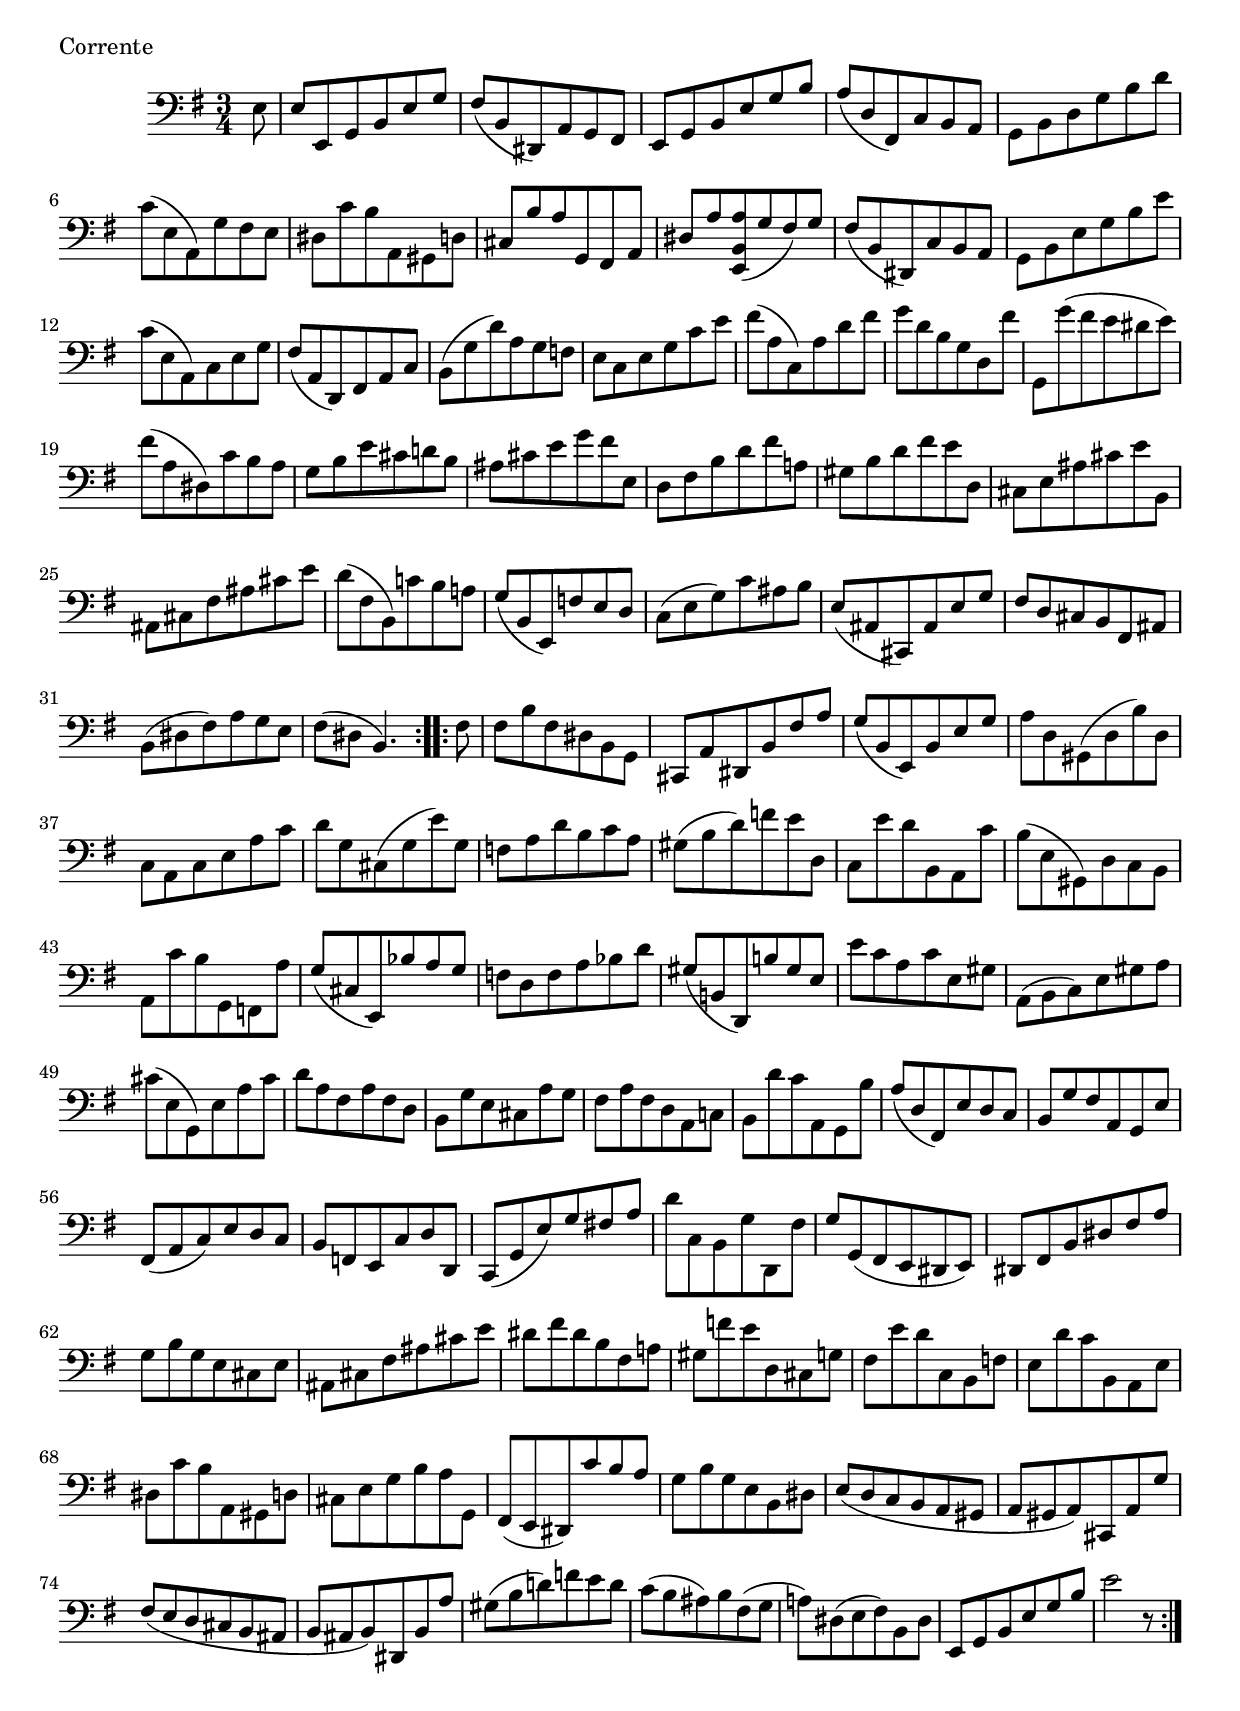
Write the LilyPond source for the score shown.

\version "1.4.0"

% J.S. Bach, Partita I for solo violin, BWV 1002
%
% 3rd movement, Corrente

\version "1.4.0"

iiiA = \notes {
  b'8  |
  % 1
  b'8  b8  d'8  fis'8  b'8  d''8  |
  % 2
  cis''8(  fis'8  )ais8  e'8  d'8  cis'8  |
  % 3
  b8  d'8  fis'8  b'8  d''8  fis''8  |
  % 4
  e''8(  a'8  )cis'8  g'8  fis'8  e'8  |
  % 5
  d'8  fis'8  a'8  d''8  fis''8  a''8  |
  % 6
  g''8(  b'8  )e'8  d''8  cis''8  b'8  |
  % 7
  ais'8  g''8  fis''8  e'8  dis'8  a'8  |
  % 8
  gis'8  fis''8  e''  d'8  cis'8  e'8  |
  % 9
  ais'8  e''8  <b( fis' e''>  d''8  )cis''8  d''8  |
  % 10
  cis''8(  fis'8  )ais8  g'8  fis'8  e'8  |
  % 11
  d'8  fis'8  b'8  d''8  fis''8  b''8  |
  % 12
  g''8(  b'8  )e'8  g'8  b'8  d''8  |
  % 13
  cis''8(  e'8  )a8  cis'8  e'8  g'8  |
  % 14
  fis'8(  d''8  )a''8  e''8  d''8  c''8  |
  % 15
  b'8  g'8  b'8  d''8  g''8  b''8  |
  % 16
  cis'''8(  e''8)  g'8  e''8  a''8  cis'''8  |
  % 17
  d'''8  a''8  fis''8  d''8  a'8  cis'''8  |
  % 18
  d'8  d'''8(  cis'''8  b''8  ais''8  )b''8  |
  % 19
  cis'''8(  e''8  )ais'8  g''8  fis''8  e''8  |
  % 20
  d''8  fis''8  b''8  gis''8  a''!8  fis''8  |
  % 21
  eis''8  gis''8  b''8  d'''8  cis'''8  b'8  |
  % 22
  a'8  cis''8  fis''8  a''8  cis'''8  e''!8  |
  % 23
  dis''8  fis''8  a''8  cis'''8  b''8  a'8  |
  % 24
  gis'8  b'8  eis''8  gis''8  b''8  fis'8  |
  % 25
  eis'8  gis'8  cis''8  eis''8  gis''8  b''8  |
  % 26
  a''8(  cis''8  )fis'8  g''!8  fis''8  e''!8  |
  % 27
  d''8(  fis'8  )b8  c''8  b'8  a'8  |
  % 28
  g'8(  b'8  )d''8  g''8  eis''8  fis''8  |
  % 29
  b'8(  eis'8  )gis8  eis'8  b'8  d''8  |
  % 30
  cis''8  a'8  gis'8  fis'8  cis'8  eis'8  |
  % 31
  fis'8(  ais'8  )cis''8  e''8  d''8  b'8  |
  % 32
  cis''8(  ais'8  )fis'4. 

    cis''8  |
  % 33
  cis''8  fis''8  cis''8  ais'8  fis'8  d'8  |
  % 34
  gis8  e'8  ais8  fis'8  cis''8  e''8  |
  % 35
  d''8(  fis'8  )b8  fis'8  b'8  d''8  |
  % 36
  e''8  a'8  dis'8(  a'8  )fis''8  a'8  |
  % 37
  g'8  e'8  g'8  b'8  e''8  g''8  |
  % 38
  a''8  d''8  gis'8(  d''8  )b''8  d''8  |
  % 39
  c''8  e''8  a''8  fis''8  g''8  e''8  |
  % 40
  dis''8(  fis''8  )a''8  c'''8  b''8  a'8  |
  % 41
  g'8  b''8  a''8  fis'8  e'8  g''8  |
  % 42
  fis''8(  b'8  )dis'8  a'8  g'8  fis'8  |
  % 43
  e'8  g''8  fis''8  d'8  c'8  e''8  |
  % 44
  d''8(  gis'8  )b8  f''8  e''8  d''8  |
  % 45
  c''8  a'8  c''8  e''8  f''8  a''8  |
  % 46
  dis''8(  fis'!8  )a8  fis''!8  dis''8  b'8  |
  % 47
  b''8  g''8  e''8  g''8  b'8  dis''8  |
  % 48
  e'8(  fis'8  )g'8  b'8  dis''8  e''8  |
  % 49
  gis''8(  b'8  )d'8  b'8  e''8  gis''8  |
  % 50
  a''8  e''8  cis''8  e''8  cis''8  a'8  |
  % 51
  fis'8  d''8  b'8  gis'8  e''8  d''8  |
  % 52
  cis''8  e''8  cis''8  a'8  e'8  g'!8  |
  % 53
  fis'8  a''8  g''8  e'8  d'8  fis''8  |
  % 54
  e''8(  a'8  )cis'8  b'8  a'8  g'8  |
  % 55
  fis'8  d''8  cis''8  e'8  d'8  b'8  |
  % 56
  cis'8(  e'8  )g'8  b'8  a'8  g'8  |
  % 57
  fis'8  c'8  b8  g'8  a'8  a8  |
  % 58
  g8(  d'8  )b'8  d''8  cis''!8  e''8  |
  % 59
  a''8  g'8  fis'8  d''8  a8  cis''8  |
  % 60
  d''8  d'8(  cis'8  b8  ais8  )b8  |
  % 61
  ais8  cis'8  fis'8  ais'8  cis''8  e''8  |
  % 62
  d''8  fis''8  d''8  b'8  gis'8  b'8  |
  % 63
  eis'8  gis'8  cis''8  eis''8  gis''8  b''8  |
  % 64
  ais''8  cis'''8  ais''8  fis''8  cis''8  e''!8  |
  % 65
  dis''8  c'''8  b''8  a'8  gis'8  d''8  |
  % 66
  cis''8  b''8  a''8  g'8  fis'8  c''8  |
  % 67
  b'8  a''8  g''8  fis'8  e'8  b'8  |
  % 68
  ais'8  g''8  fis''8  e'8  dis'8  a'8  |
  % 69
  gis'8  b'8  d''8  fis''8  e''8  d'8  |
  % 70
  cis'8(  b8  )ais8  g''8  fis''8  e''8  |
  % 71
  d''8  fis''8  d''8  b'8  fis'8  ais'8  |
  % 72
  b'8(  a'8  g'8  fis'8  e'8  dis'8  |
  % 73
  e'8  dis'8  )e'8  gis8  e'8  d''8  |
  % 74
  cis''8(  b'8  a'8  gis'8  fis'8  eis'8  |
  % 75
  fis'8  eis'8  )fis'8  ais8  fis'8  e''8  |
  % 76
  dis''8(  fis''8  )a''!8  c'''8  b''8  a''8  |
  % 77
  g''8(  fis''8  )eis''8  fis''8  cis''8(  d''8  |
  % 78
  )e''!8  ais'8(  b'8  )cis''8  fis'8  ais'8  |
  % 79
  b8  d'8  fis'8  b'8  d''8  fis''8  |
  % 80
  b''2  r8
}

iiiStaff = \context Staff <
  \context Voice=A \iiiA
>


iiiCelloGlobal =  \notes {
  \clef "bass"
  \key g\major
  \time 3/4
  \repeat "volta" 2 {
    \partial 8
    s8 | s2.*31 | s8*5
  }

  \repeat "volta" 2 {
    s8 | s2.*47 | s8*5
  }
}

iiiCelloScripts =  \notes{
}

iiiCelloStaff =  \context Staff <
  \notes \transpose f, \iiiStaff
  \iiiCelloGlobal
  \iiiCelloScripts
>

\score {
  \iiiCelloStaff
  \paper { }
  \midi { \tempo 4 = 130 }
  \header {
    piece = "Corrente"
    opus = ""
  }
}

